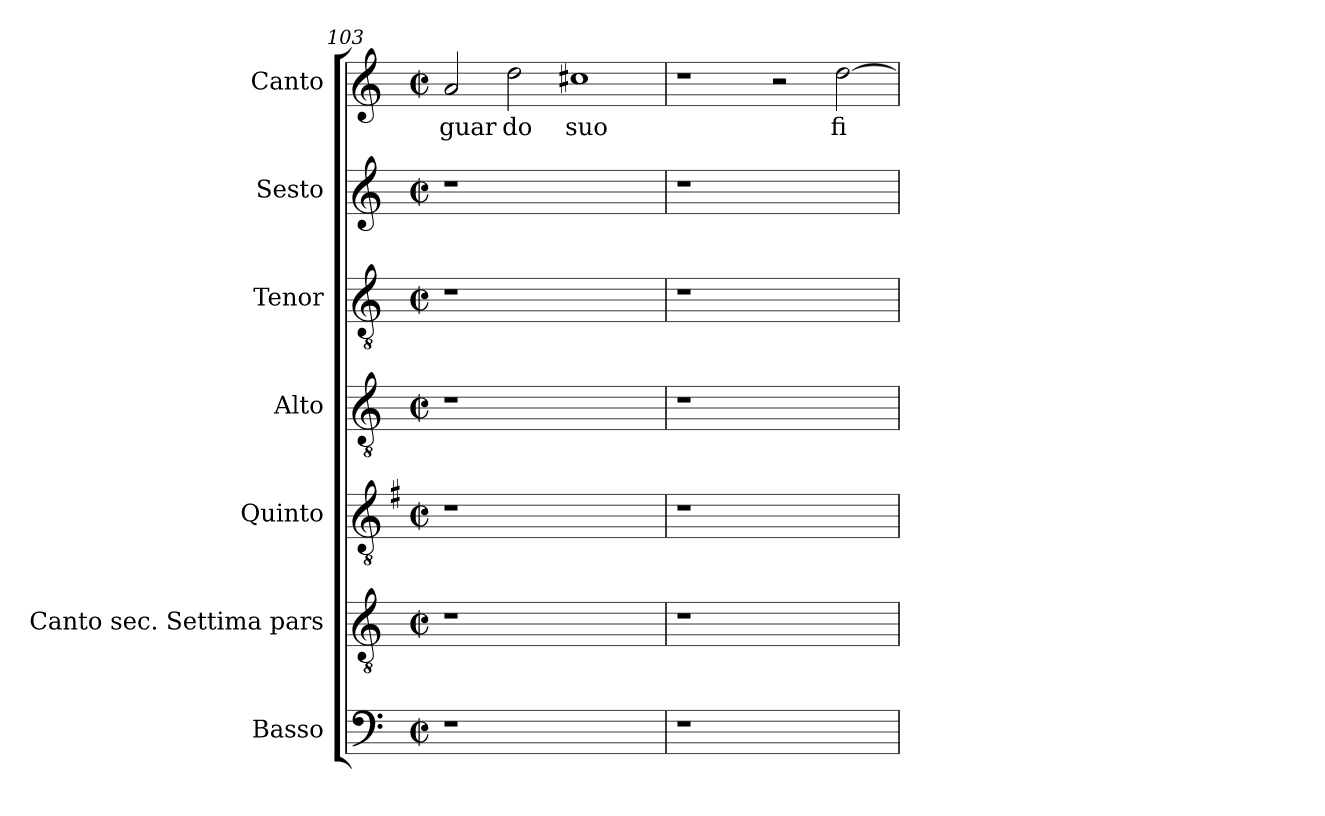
**kern	**kern	**kern	**kern	**kern	**kern	**kern	**text
*part7	*part6	*part5	*part4	*part3	*part2	*part1	*part1
*staff7	*staff6	*staff5	*staff4	*staff3	*staff2	*staff1	*staff1
*I"Basso	*I"Canto sec. Settima pars	*I"Quinto	*I"Alto	*I"Tenor	*I"Sesto	*I"Canto	*
*	*	*I'Quinto	*I'Alto	*I'Tenor	*I'Sesto	*I'Canto	*
*clefF4	*clefGv2	*clefGv2	*clefGv2	*clefGv2	*clefG2	*clefG2	*
*k[]	*k[]	*k[f#]	*k[]	*k[]	*k[]	*k[]	*
*C:	*C:	*G:	*C:	*C:	*C:	*C:	*
*M2/2	*M2/2	*M2/2	*M2/2	*M2/2	*M2/2	*M2/2	*
*met(c|)	*met(c|)	*met(c|)	*met(c|)	*met(c|)	*met(c|)	*met(c|)	*
=103	=103	=103	=103	=103	=103	=103	=103
!	!	!	!	!	!	!	!LO:LY:b
1r	1r	1r	1r	1r	1r	2a/	guar
!	!	!	!	!	!	!	!LO:LY:b
.	.	.	.	.	.	2dd\	do
!	!	!	!	!	!	!	!LO:LY:b
1ryy	1ryy	1ryy	1ryy	1ryy	1ryy	1cc#X	suo
=104	=104	=104	=104	=104	=104	=104	=104
1r	1r	1r	1r	1r	1r	1r	.
1ryy	1ryy	1ryy	1ryy	1ryy	1ryy	2r	.
!	!	!	!	!	!	!	!LO:LY:b
.	.	.	.	.	.	[<2dd\	fi
=	=	=	=	=	=	=	=
*-	*-	*-	*-	*-	*-	*-	*-
